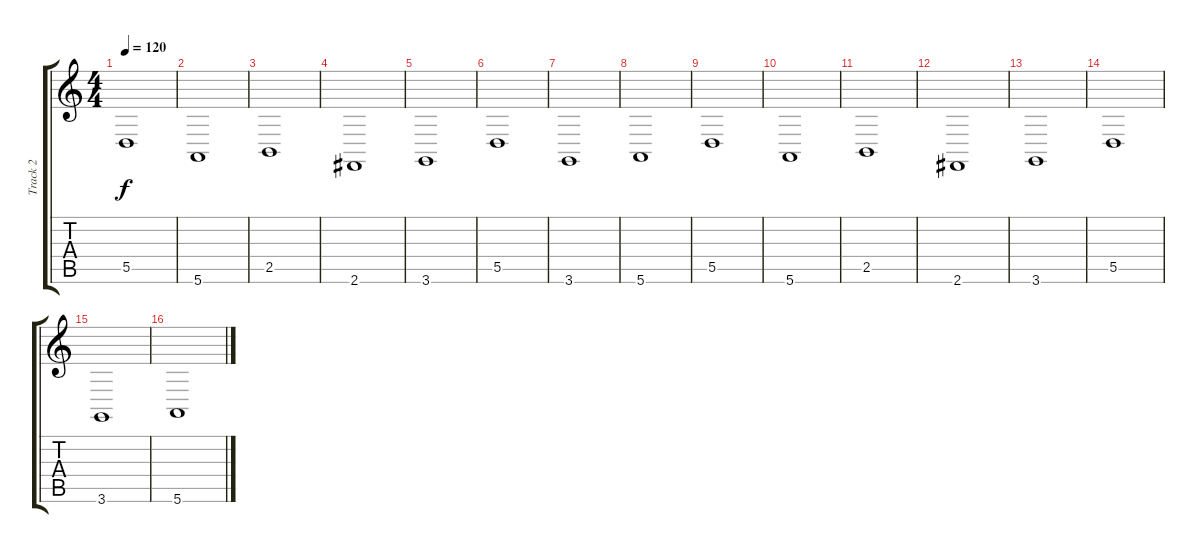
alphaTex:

\track ("Track 2" "Track 2") {instrument stringensemble1}
\staff {score tabs}
\tuning (E4 B3 G3 D3 A2 E2) {hide}
\ts (4 4)
\tempo 120
\clef g2
\ks c
5.5.1{dy f instrument stringensemble1} |
5.6.1 |
2.5.1 |
2.6.1 |
3.6.1 |
5.5.1 |
3.6.1 |
5.6.1 |
5.5.1 |
5.6.1 |
2.5.1 |
2.6.1 |
3.6.1 |
5.5.1 |
3.6.1 |
5.6.1
